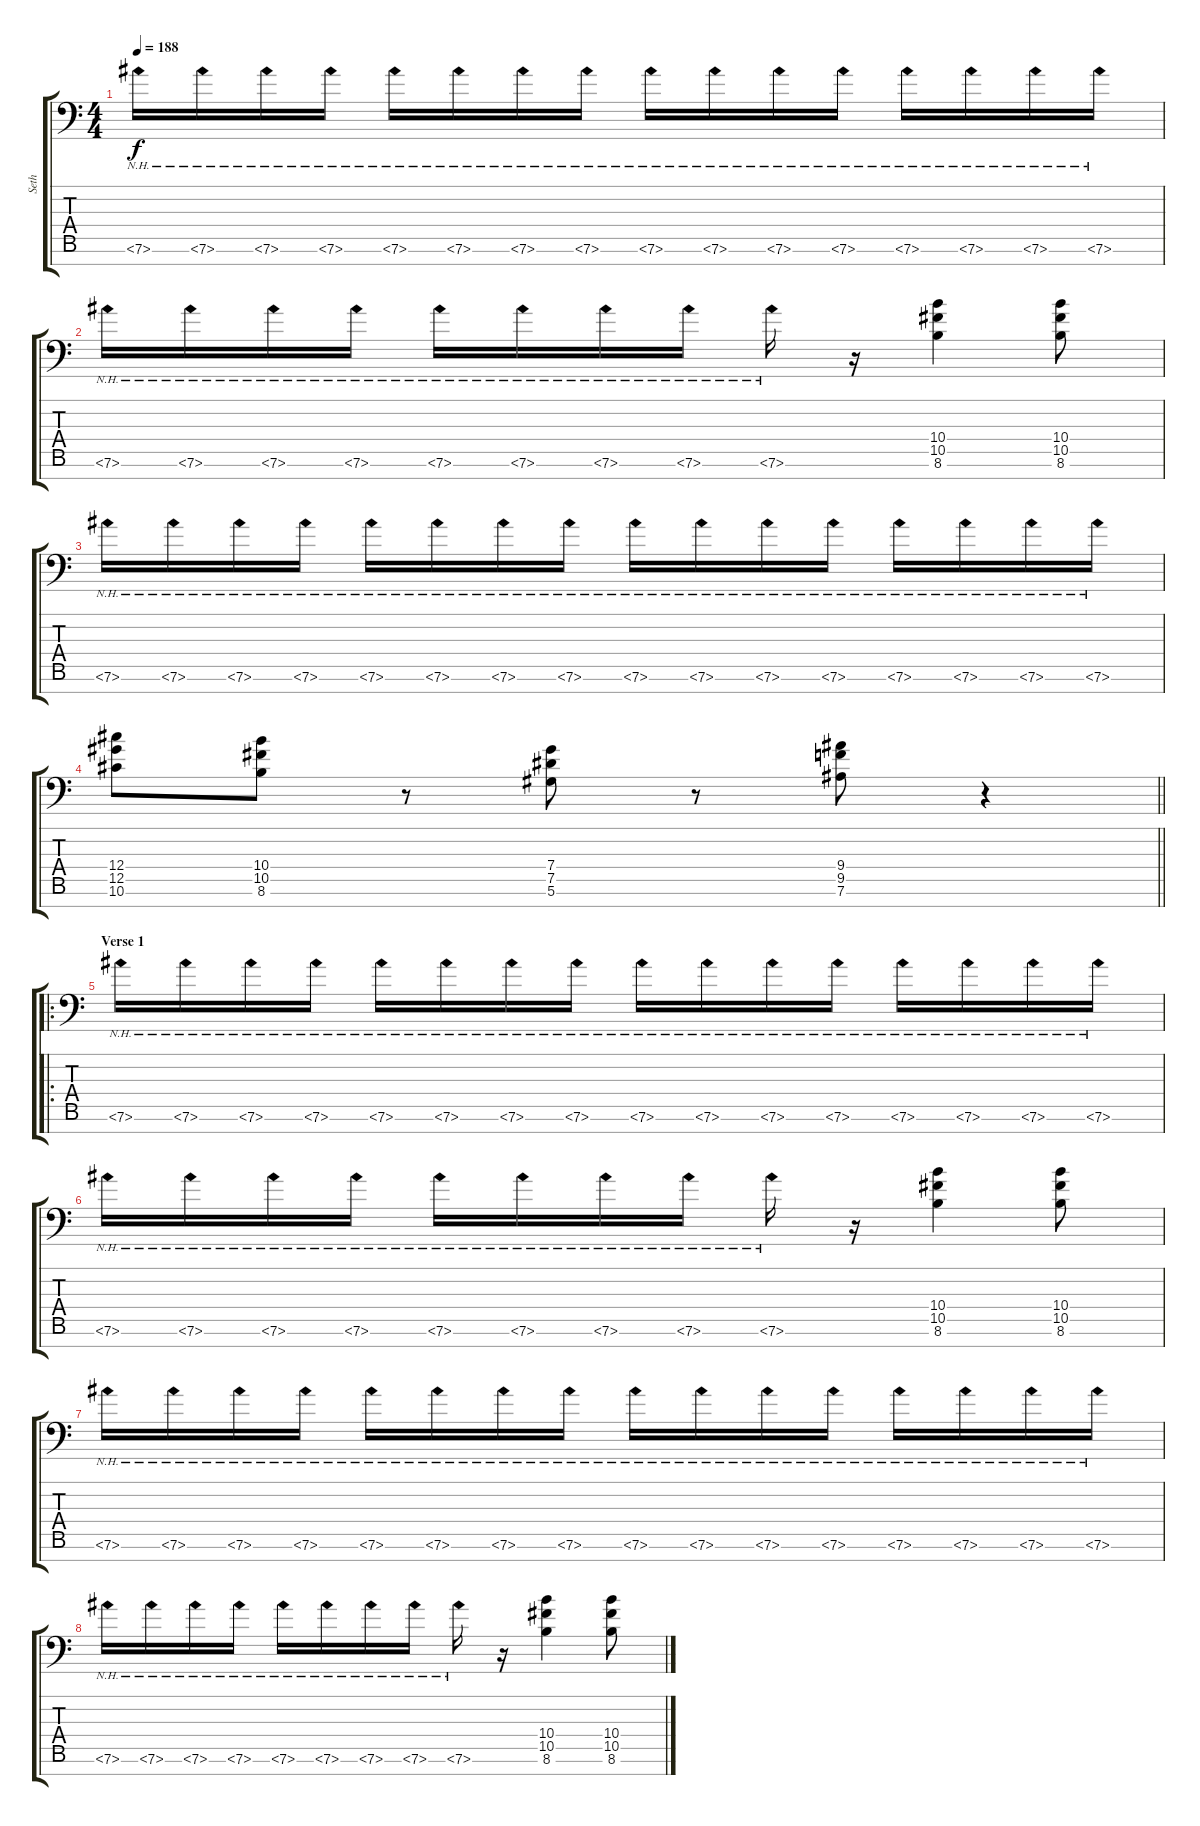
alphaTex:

\track ("Seth" "Seth") {instrument distortionguitar}
\staff {score tabs}
\tuning (Eb4 Bb3 Gb3 Db3 Ab2 Eb2 Bb1) {hide}
\ts (4 4)
\tempo 188
\clef f4
\ks c
7.6{nh}.16{dy f} 7.6{nh}.16 7.6{nh}.16 7.6{nh}.16 7.6{nh}.16 7.6{nh}.16 7.6{nh}.16 7.6{nh}.16 7.6{nh}.16 7.6{nh}.16 7.6{nh}.16 7.6{nh}.16 7.6{nh}.16 7.6{nh}.16 7.6{nh}.16 7.6{nh}.16 |
7.6{nh}.16 7.6{nh}.16 7.6{nh}.16 7.6{nh}.16 7.6{nh}.16 7.6{nh}.16 7.6{nh}.16 7.6{nh}.16 7.6{nh}.16 r.16 (10.4 10.5 8.6).4 (10.4 10.5 8.6).8 |
7.6{nh}.16 7.6{nh}.16 7.6{nh}.16 7.6{nh}.16 7.6{nh}.16 7.6{nh}.16 7.6{nh}.16 7.6{nh}.16 7.6{nh}.16 7.6{nh}.16 7.6{nh}.16 7.6{nh}.16 7.6{nh}.16 7.6{nh}.16 7.6{nh}.16 7.6{nh}.16 |
\barLineRight lightlight
(12.4 12.5 10.6).8 (10.4 10.5 8.6).8 r.8 (7.4 7.5 5.6).8 r.8 (9.4 9.5 7.6).8 r.4 |
\ro
\section ("" "Verse 1")
7.6{nh}.16 7.6{nh}.16 7.6{nh}.16 7.6{nh}.16 7.6{nh}.16 7.6{nh}.16 7.6{nh}.16 7.6{nh}.16 7.6{nh}.16 7.6{nh}.16 7.6{nh}.16 7.6{nh}.16 7.6{nh}.16 7.6{nh}.16 7.6{nh}.16 7.6{nh}.16 |
7.6{nh}.16 7.6{nh}.16 7.6{nh}.16 7.6{nh}.16 7.6{nh}.16 7.6{nh}.16 7.6{nh}.16 7.6{nh}.16 7.6{nh}.16 r.16 (10.4 10.5 8.6).4 (10.4 10.5 8.6).8 |
7.6{nh}.16 7.6{nh}.16 7.6{nh}.16 7.6{nh}.16 7.6{nh}.16 7.6{nh}.16 7.6{nh}.16 7.6{nh}.16 7.6{nh}.16 7.6{nh}.16 7.6{nh}.16 7.6{nh}.16 7.6{nh}.16 7.6{nh}.16 7.6{nh}.16 7.6{nh}.16 |
7.6{nh}.16 7.6{nh}.16 7.6{nh}.16 7.6{nh}.16 7.6{nh}.16 7.6{nh}.16 7.6{nh}.16 7.6{nh}.16 7.6{nh}.16 r.16 (10.4 10.5 8.6).4 (10.4 10.5 8.6).8
